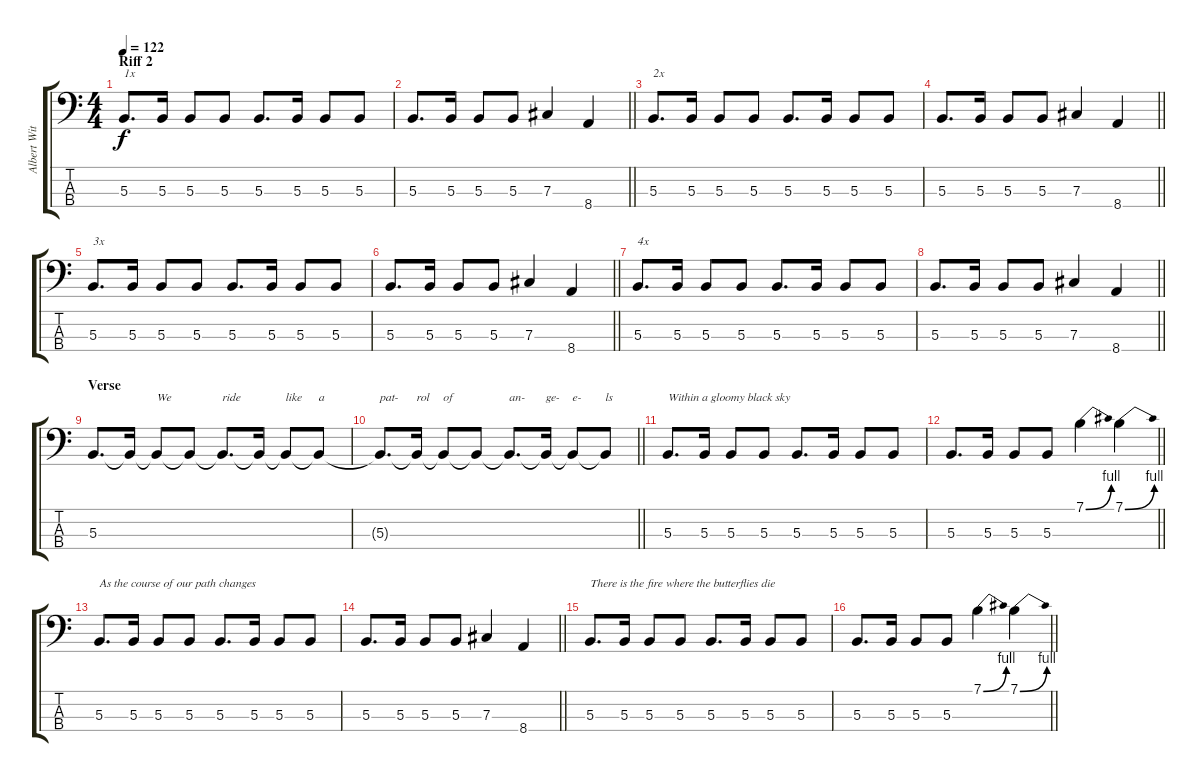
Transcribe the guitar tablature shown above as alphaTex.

\track ("Albert Witchfinder" "Albert Wit") {instrument electricbassfinger bank 255}
\staff {score tabs}
\tuning (E2 B1 Gb1 Db1) {hide}
\ts (4 4)
\section ("" "Riff 2")
\tempo 122
\clef f4
\ks c
5.3.8{d txt "1x" dy f} 5.3.16 5.3.8 5.3.8 5.3.8{d} 5.3.16 5.3.8 5.3.8 |
\barLineRight lightlight
5.3.8{d} 5.3.16 5.3.8 5.3.8 7.3.4 8.4.4 |
5.3.8{d txt "2x"} 5.3.16 5.3.8 5.3.8 5.3.8{d} 5.3.16 5.3.8 5.3.8 |
\barLineRight lightlight
5.3.8{d} 5.3.16 5.3.8 5.3.8 7.3.4 8.4.4 |
5.3.8{d txt "3x"} 5.3.16 5.3.8 5.3.8 5.3.8{d} 5.3.16 5.3.8 5.3.8 |
\barLineRight lightlight
5.3.8{d} 5.3.16 5.3.8 5.3.8 7.3.4 8.4.4 |
5.3.8{d txt "4x"} 5.3.16 5.3.8 5.3.8 5.3.8{d} 5.3.16 5.3.8 5.3.8 |
\barLineRight lightlight
5.3.8{d} 5.3.16 5.3.8 5.3.8 7.3.4 8.4.4 |
\section ("" "Verse")
5.3.8{d} 5.3{t}.16 5.3{t}.8{txt "We"} 5.3{t}.8 5.3{t}.8{d txt "ride"} 5.3{t}.16 5.3{t}.8{txt "like"} 5.3{t}.8{txt "a"} |
\barLineRight lightlight
5.3{t}.8{d txt "pat-"} 5.3{t}.16{txt "rol"} 5.3{t}.8{txt "of"} 5.3{t}.8 5.3{t}.8{d txt "an-"} 5.3{t}.16{txt "ge-"} 5.3{t}.8{txt "e-"} 5.3{t}.8{txt "ls"} |
5.3.8{d txt "Within a gloomy black sky"} 5.3.16 5.3.8 5.3.8 5.3.8{d} 5.3.16 5.3.8 5.3.8 |
\barLineRight lightlight
5.3.8{d} 5.3.16 5.3.8 5.3.8 7.1{be (bend 0 0 60 4)}.4 7.1{be (bend 0 0 60 4)}.4 |
5.3.8{d txt "As the course of our path changes"} 5.3.16 5.3.8 5.3.8 5.3.8{d} 5.3.16 5.3.8 5.3.8 |
\barLineRight lightlight
5.3.8{d} 5.3.16 5.3.8 5.3.8 7.3.4 8.4.4 |
5.3.8{d txt "There is the fire where the butterflies die"} 5.3.16 5.3.8 5.3.8 5.3.8{d} 5.3.16 5.3.8 5.3.8 |
\barLineRight lightlight
5.3.8{d} 5.3.16 5.3.8 5.3.8 7.1{be (bend 0 0 60 4)}.4 7.1{be (bend 0 0 60 4)}.4
